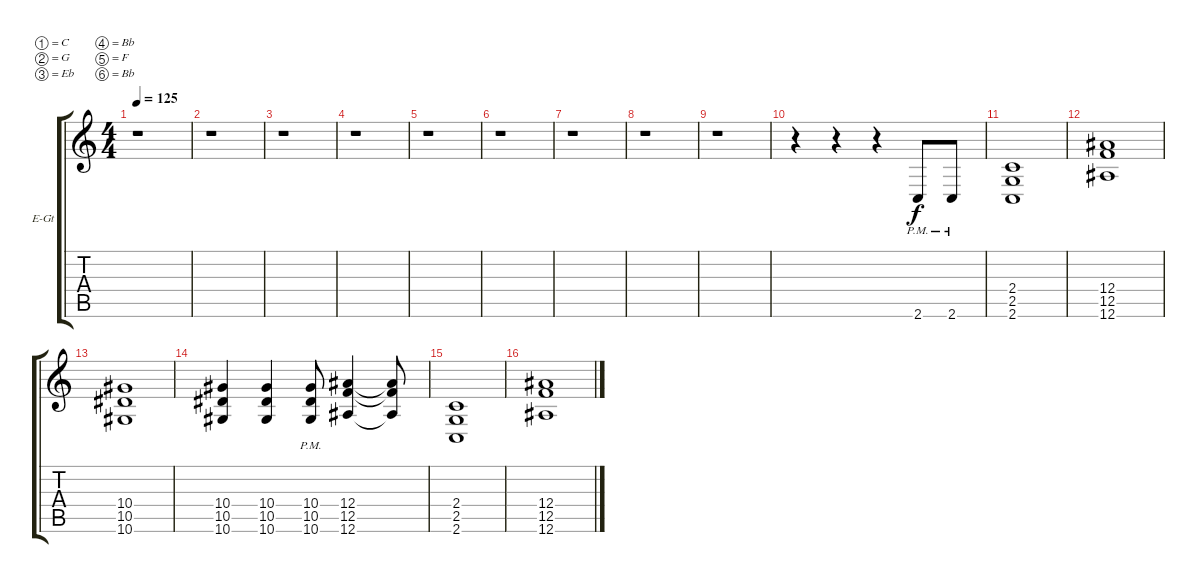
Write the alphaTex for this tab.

\bracketExtendMode groupsimilarinstruments
\firstSystemTrackNameOrientation horizontal
\otherSystemsTrackNameOrientation horizontal
\track ("Rythm (Ben Burnley)" "E-Gt") {instrument overdrivenguitar}
\staff {score tabs}
\tuning (C4 G3 Eb3 Bb2 F2 Bb1)
\ts (4 4)
\tempo 125
\clef g2
\ks c
r.1{dy f} |
r.1 |
r.1 |
r.1 |
r.1 |
r.1 |
r.1 |
r.1 |
r.1 |
r.4 r.4 r.4 2.6{pm}.8 2.6{pm}.8 |
(2.4 2.5 2.6).1 |
(12.4 12.5 12.6).1 |
(10.4 10.5 10.6).1 |
(10.4 10.5 10.6).4 (10.4 10.5 10.6).4 (10.4 10.5{pm} 10.6).8 (12.4 12.5 12.6).4 (12.4{t} 12.5{t} 12.6{t}).8 |
(2.4 2.5 2.6).1 |
(12.4 12.5 12.6).1
